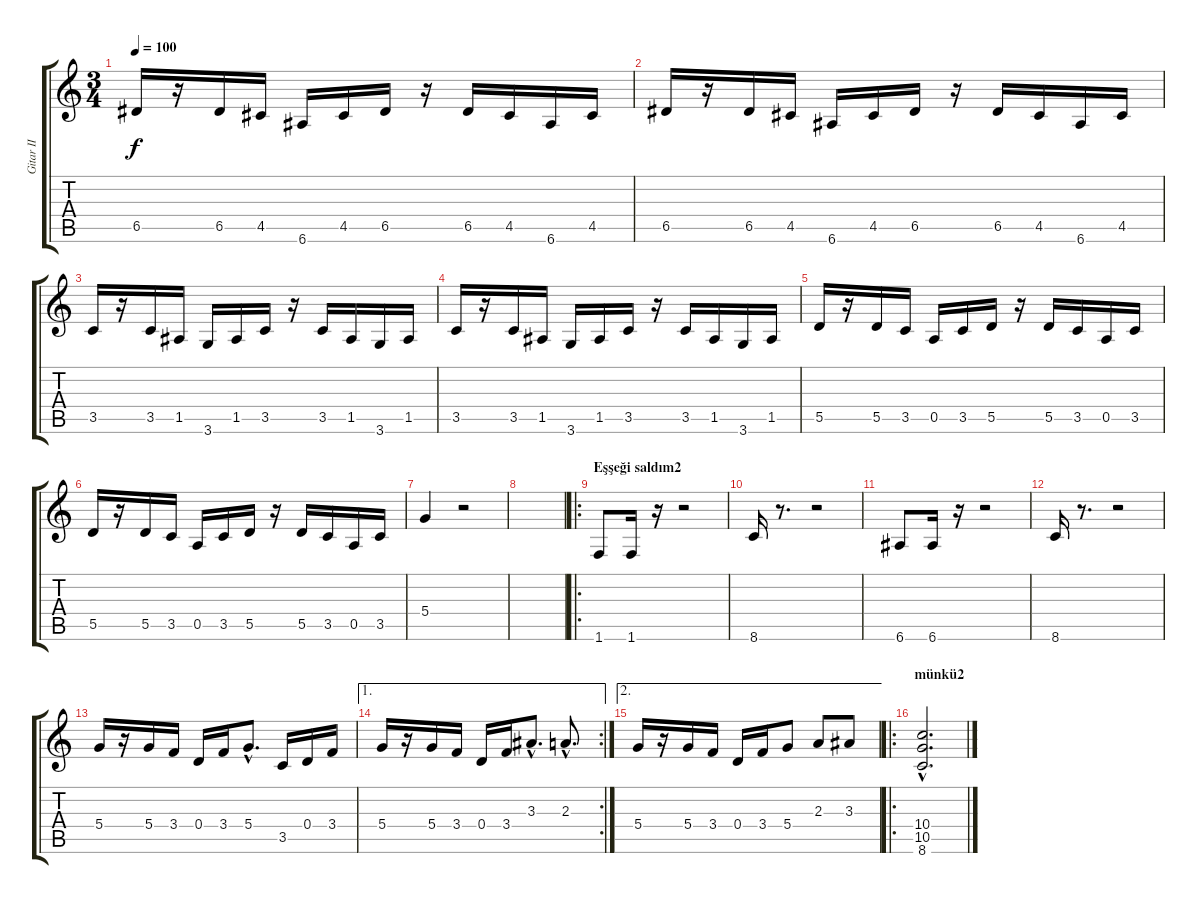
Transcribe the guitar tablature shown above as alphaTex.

\track ("Gitar II" "Gitar II") {instrument distortionguitar}
\staff {score tabs}
\tuning (E4 B3 G3 D3 A2 E2) {hide}
\ts (3 4)
\tempo 100
\clef g2
\ks c
6.5.16{dy f} r.16 6.5.16 4.5.16 6.6.16 4.5.16 6.5.16 r.16 6.5.16 4.5.16 6.6.16 4.5.16 |
6.5.16 r.16 6.5.16 4.5.16 6.6.16 4.5.16 6.5.16 r.16 6.5.16 4.5.16 6.6.16 4.5.16 |
3.5.16 r.16 3.5.16 1.5.16 3.6.16 1.5.16 3.5.16 r.16 3.5.16 1.5.16 3.6.16 1.5.16 |
3.5.16 r.16 3.5.16 1.5.16 3.6.16 1.5.16 3.5.16 r.16 3.5.16 1.5.16 3.6.16 1.5.16 |
5.5.16 r.16 5.5.16 3.5.16 0.5.16 3.5.16 5.5.16 r.16 5.5.16 3.5.16 0.5.16 3.5.16 |
5.5.16 r.16 5.5.16 3.5.16 0.5.16 3.5.16 5.5.16 r.16 5.5.16 3.5.16 0.5.16 3.5.16 |
5.4.4 r.2 |
|
\ro
\section ("" "Eşşeği saldım2")
1.6.8 1.6.16 r.16 r.2 |
8.6.16 r.8{d} r.2 |
6.6.8 6.6.16 r.16 r.2 |
8.6.16 r.8{d} r.2 |
5.4.16 r.16 5.4.16 3.4.16 0.4.16 3.4.16 5.4{hac}.8{d} 3.5.16 0.4.16 3.4.16 |
\ae 1
\rc 2
5.4.16 r.16 5.4.16 3.4.16 0.4.16 3.4.16 3.3{hac}.8{d} 2.3{hac}.8{d} |
\ae 2
5.4.16 r.16 5.4.16 3.4.16 0.4.16 3.4.16 5.4.8 2.3.8 3.3.8 |
\ro
\section ("" "münkü2")
(10.4{hac} 10.5{hac} 8.6{hac}).2{d volume 12}
